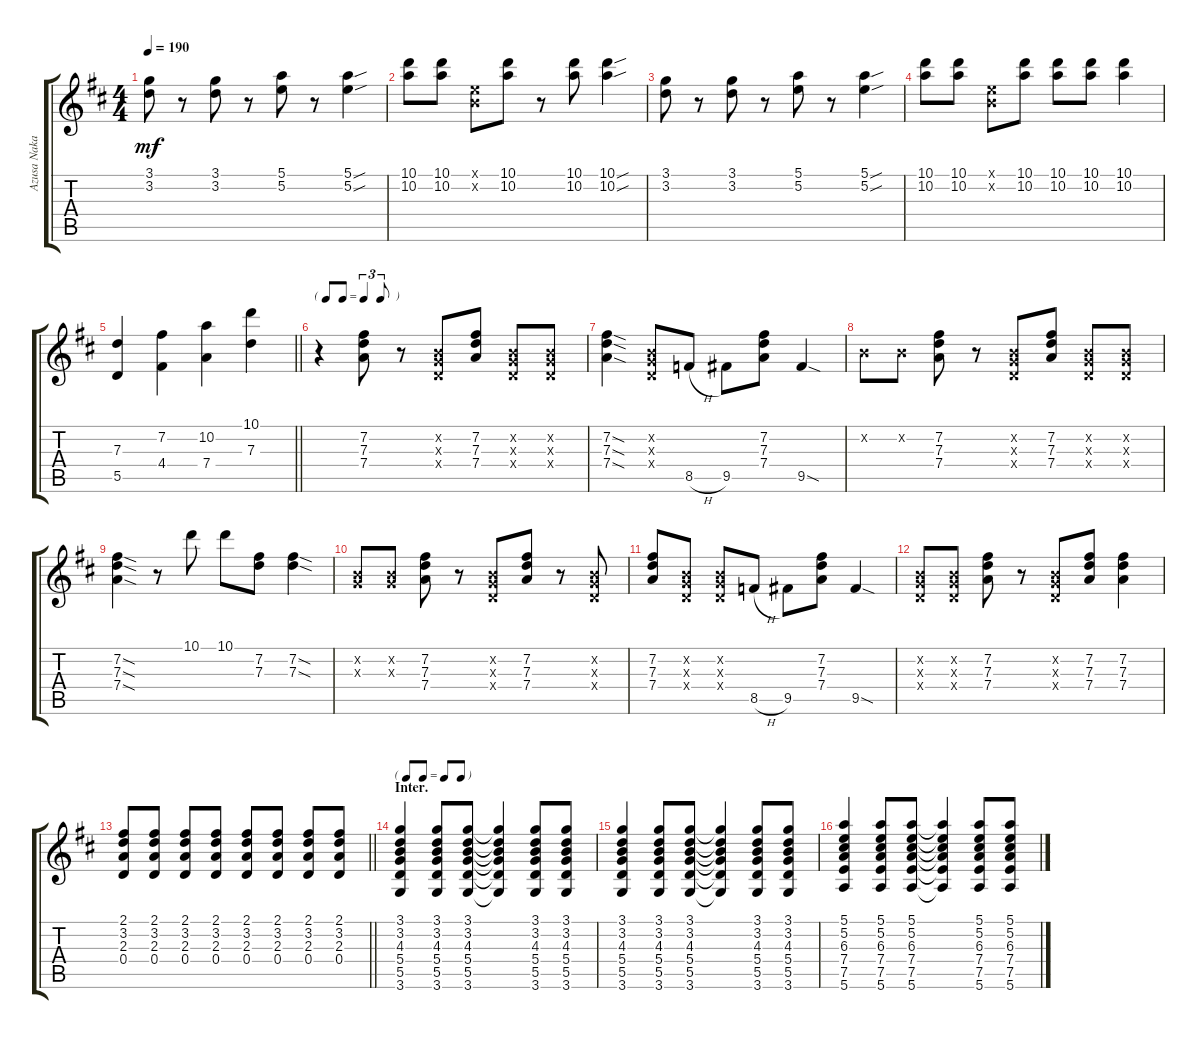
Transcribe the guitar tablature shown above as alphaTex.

\track ("Azusa Nakano" "Azusa Naka") {instrument distortionguitar}
\staff {score tabs}
\tuning (E4 B3 G3 D3 A2 E2) {hide}
\ts (4 4)
\tempo 190
\clef g2
\ks d
(3.1 3.2).8{dy mf} r.8 (3.1 3.2).8 r.8 (5.1 5.2).8 r.8 (5.1{sou} 5.2{sou}).4 |
(10.1 10.2).8 (10.1 10.2).8 (0.1{x} 0.2{x}).8 (10.1 10.2).8 r.8 (10.1 10.2).8 (10.1{sou} 10.2{sou}).4 |
(3.1 3.2).8 r.8 (3.1 3.2).8 r.8 (5.1 5.2).8 r.8 (5.1{sou} 5.2{sou}).4 |
(10.1 10.2).8 (10.1 10.2).8 (0.1{x} 0.2{x}).8 (10.1 10.2).8 (10.1 10.2).8 (10.1 10.2).8 (10.1 10.2).4 |
\barLineRight lightlight
(7.3 5.5).4 (7.2 4.4).4 (10.2 7.4).4 (10.1 7.3).4 |
\tf triplet8th
\section ("" "")
r.4 (7.2 7.3 7.4).8 r.8 (0.2{x} 0.3{x} 0.4{x}).8 (7.2 7.3 7.4).8 (0.2{x} 0.3{x} 0.4{x}).8 (0.2{x} 0.3{x} 0.4{x}).8 |
(7.2{sod} 7.3{sod} 7.4{sod}).4 (0.2{x} 0.3{x} 0.4{x}).8 8.5{h}.8 9.5.8 (7.2 7.3 7.4).8 9.5{sod}.4 |
0.2{x}.8 0.2{x}.8 (7.2 7.3 7.4).8 r.8 (0.2{x} 0.3{x} 0.4{x}).8 (7.2 7.3 7.4).8 (0.2{x} 0.3{x} 0.4{x}).8 (0.2{x} 0.3{x} 0.4{x}).8 |
(7.2{sod} 7.3{sod} 7.4{sod}).4 r.8 10.1.8 10.1.8 (7.2 7.3).8 (7.2{sod} 7.3{sod}).4 |
(0.2{x} 0.3{x}).8 (0.2{x} 0.3{x}).8 (7.2 7.3 7.4).8 r.8 (0.2{x} 0.3{x} 0.4{x}).8 (7.2 7.3 7.4).8 r.8 (0.2{x} 0.3{x} 0.4{x}).8 |
(7.2 7.3 7.4).8 (0.2{x} 0.3{x} 0.4{x}).8 (0.2{x} 0.3{x} 0.4{x}).8 8.5{h}.8 9.5.8 (7.2 7.3 7.4).8 9.5{sod}.4 |
(0.2{x} 0.3{x} 0.4{x}).8 (0.2{x} 0.3{x} 0.4{x}).8 (7.2 7.3 7.4).8 r.8 (0.2{x} 0.3{x} 0.4{x}).8 (7.2 7.3 7.4).8 (7.2 7.3 7.4).4 |
\barLineRight lightlight
(2.1 3.2 2.3 0.4).8 (2.1 3.2 2.3 0.4).8 (2.1 3.2 2.3 0.4).8 (2.1 3.2 2.3 0.4).8 (2.1 3.2 2.3 0.4).8 (2.1 3.2 2.3 0.4).8 (2.1 3.2 2.3 0.4).8 (2.1 3.2 2.3 0.4).8 |
\tf none
\section ("" "Inter.")
(3.1 3.2 4.3 5.4 5.5 3.6).4 (3.1 3.2 4.3 5.4 5.5 3.6).8 (3.1 3.2 4.3 5.4 5.5 3.6).8 (3.1{t} 3.2{t} 4.3{t} 5.4{t} 5.5{t} 3.6{t}).4 (3.1 3.2 4.3 5.4 5.5 3.6).8 (3.1 3.2 4.3 5.4 5.5 3.6).8 |
(3.1 3.2 4.3 5.4 5.5 3.6).4 (3.1 3.2 4.3 5.4 5.5 3.6).8 (3.1 3.2 4.3 5.4 5.5 3.6).8 (3.1{t} 3.2{t} 4.3{t} 5.4{t} 5.5{t} 3.6{t}).4 (3.1 3.2 4.3 5.4 5.5 3.6).8 (3.1 3.2 4.3 5.4 5.5 3.6).8 |
(5.1 5.2 6.3 7.4 7.5 5.6).4 (5.1 5.2 6.3 7.4 7.5 5.6).8 (5.1 5.2 6.3 7.4 7.5 5.6).8 (5.1{t} 5.2{t} 6.3{t} 7.4{t} 7.5{t} 5.6{t}).4 (5.1 5.2 6.3 7.4 7.5 5.6).8 (5.1 5.2 6.3 7.4 7.5 5.6).8
